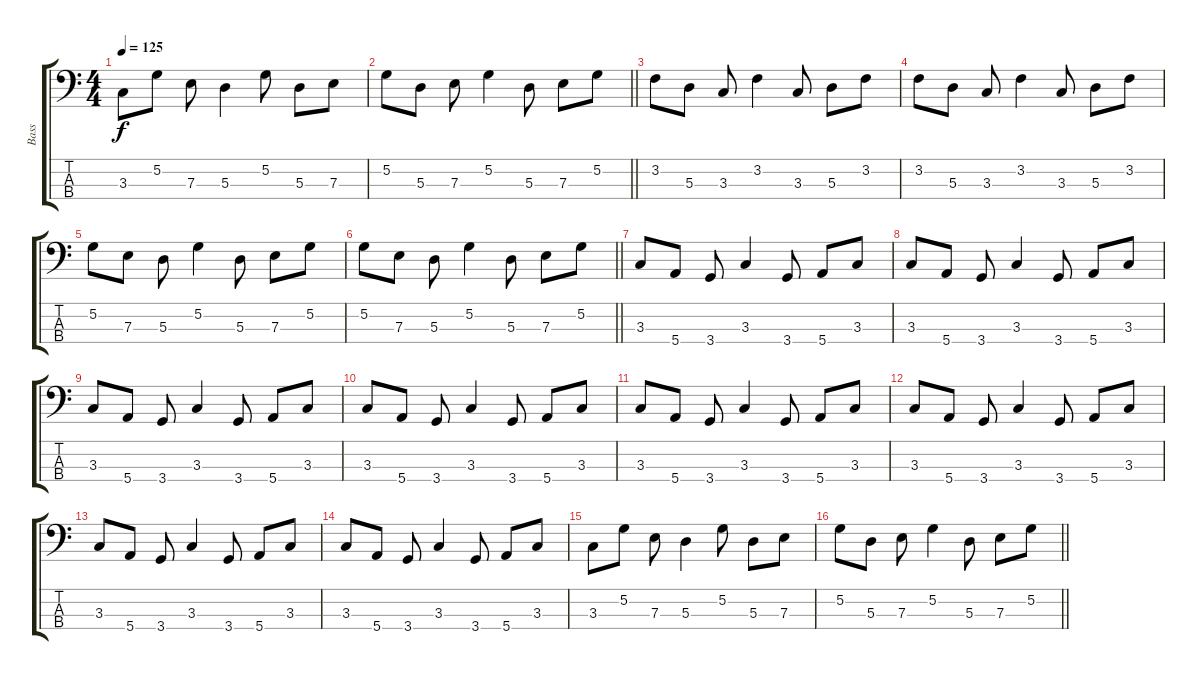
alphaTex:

\track ("Bass" "Bass") {instrument electricbasspick}
\staff {score tabs}
\tuning (G2 D2 A1 E1) {hide}
\ts (4 4)
\tempo 125
\clef f4
\ks c
3.3.8{dy f} 5.2.8 7.3.8 5.3.4 5.2.8 5.3.8 7.3.8 |
\barLineRight lightlight
5.2.8 5.3.8 7.3.8 5.2.4 5.3.8 7.3.8 5.2.8 |
3.2.8 5.3.8 3.3.8 3.2.4 3.3.8 5.3.8 3.2.8 |
3.2.8 5.3.8 3.3.8 3.2.4 3.3.8 5.3.8 3.2.8 |
5.2.8 7.3.8 5.3.8 5.2.4 5.3.8 7.3.8 5.2.8 |
\barLineRight lightlight
5.2.8 7.3.8 5.3.8 5.2.4 5.3.8 7.3.8 5.2.8 |
3.3.8 5.4.8 3.4.8 3.3.4 3.4.8 5.4.8 3.3.8 |
3.3.8 5.4.8 3.4.8 3.3.4 3.4.8 5.4.8 3.3.8 |
3.3.8 5.4.8 3.4.8 3.3.4 3.4.8 5.4.8 3.3.8 |
3.3.8 5.4.8 3.4.8 3.3.4 3.4.8 5.4.8 3.3.8 |
3.3.8 5.4.8 3.4.8 3.3.4 3.4.8 5.4.8 3.3.8 |
3.3.8 5.4.8 3.4.8 3.3.4 3.4.8 5.4.8 3.3.8 |
3.3.8 5.4.8 3.4.8 3.3.4 3.4.8 5.4.8 3.3.8 |
3.3.8 5.4.8 3.4.8 3.3.4 3.4.8 5.4.8 3.3.8 |
3.3.8 5.2.8 7.3.8 5.3.4 5.2.8 5.3.8 7.3.8 |
\barLineRight lightlight
5.2.8 5.3.8 7.3.8 5.2.4 5.3.8 7.3.8 5.2.8
